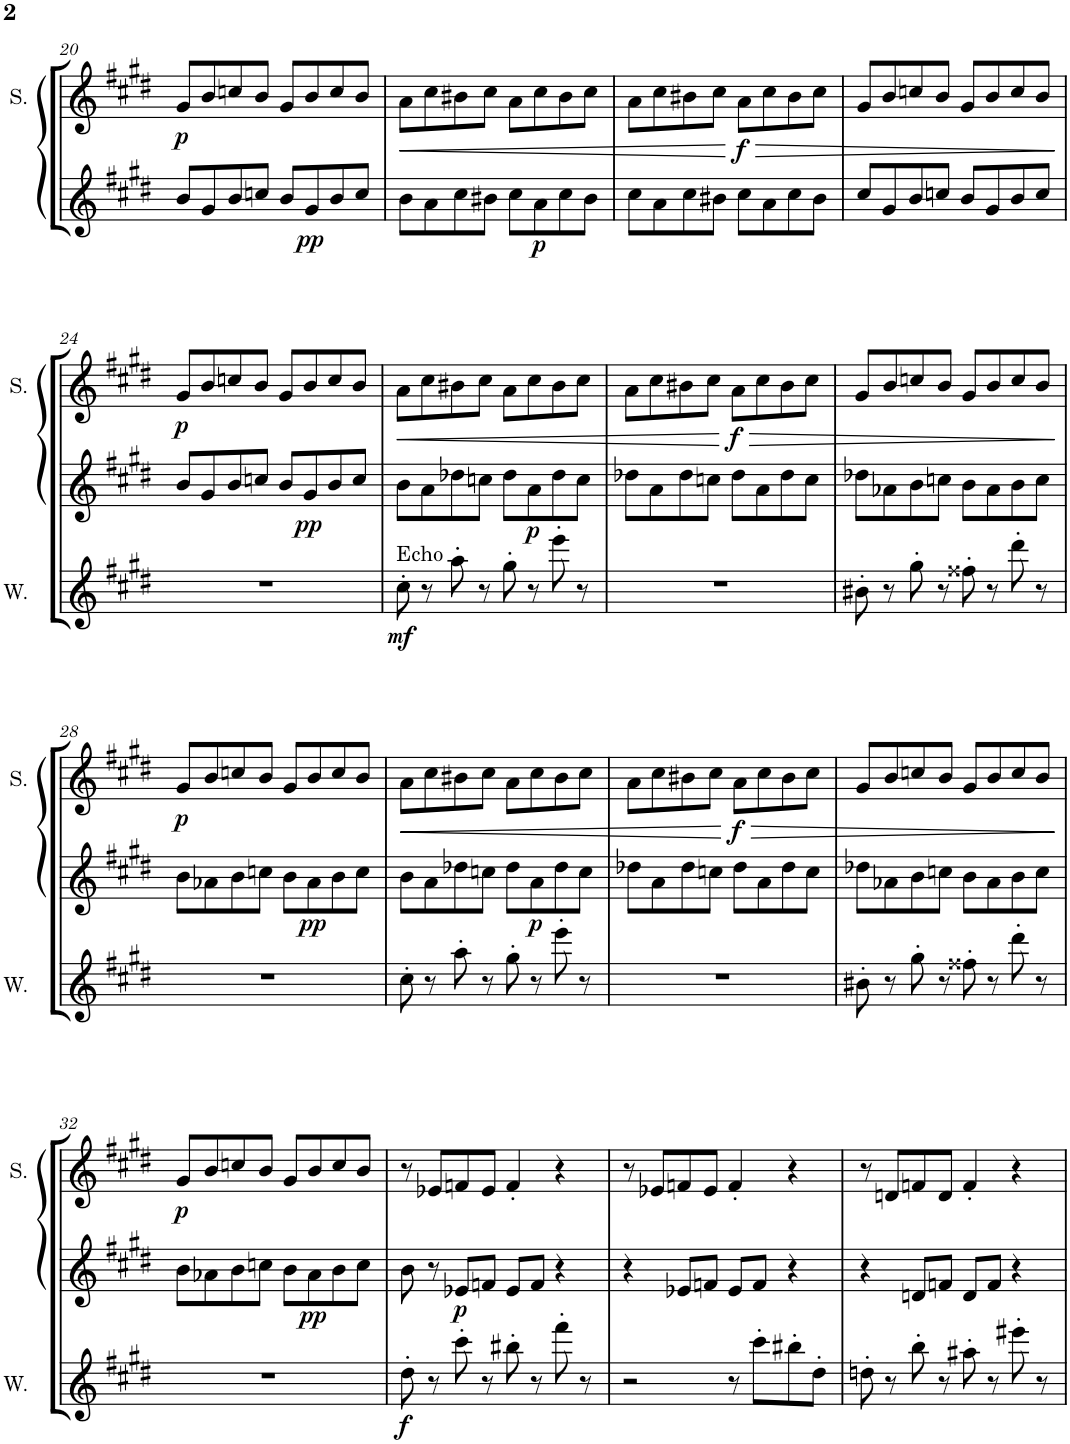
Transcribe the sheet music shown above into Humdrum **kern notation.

**kern	**dynam	**kern	**dynam	**kern	**dynam	**kern	**dynam
*part4	*part4	*part3	*part3	*part2	*part2	*part1	*part1
*staff4	*staff4	*staff3	*staff3	*staff2	*staff2	*staff1	*staff1
*I"Square Synthesizer	*	*I"Wave	*	*I"Square Synthesizer	*	*I"Square	*
*	*	*I'W.	*	*	*	*I'S.	*
!!LO:PB:g=z
*clefG2	*	*clefG2	*	*clefG2	*	*clefG2	*
*k[f#c#g#d#]	*	*k[f#c#g#d#]	*	*k[f#c#g#d#]	*	*k[f#c#g#d#]	*
*M4/4	*	*M4/4	*	*M4/4	*	*M4/4	*
*met(c)	*	*met(c)	*	*met(c)	*	*met(c)	*
=20	=20	=20	=20	=20	=20	=20	=20
!	!	!	!	!	!	!	!LO:DY:b
1r	.	1r	.	8b/L	.	8g#/L	p
.	.	.	.	8g#/	.	8b/	.
.	.	.	.	8b/	.	8ccn/	.
.	.	.	.	8ccn/J	.	8b/J	.
.	.	.	.	8b/L	.	8g#/L	.
!	!	!	!	!	!LO:DY:b	!	!
.	.	.	.	8g#/	pp	8b/	.
.	.	.	.	8b/	.	8cc/	.
.	.	.	.	8cc/J	.	8b/J	.
=21	=21	=21	=21	=21	=21	=21	=21
!	!	!	!	!	!	!	!LO:HP:b
1r	.	1r	.	8b\L	.	8a\L	<
.	.	.	.	8a\	.	8cc#\	.
.	.	.	.	8cc#\	.	8b#X\	.
.	.	.	.	8b#X\J	.	8cc#\J	.
.	.	.	.	8cc#\L	.	8a\L	.
!	!	!	!	!	!LO:DY:b	!	!
.	.	.	.	8a\	p	8cc#\	.
.	.	.	.	8cc#\	.	8b#\	.
.	.	.	.	8b#\J	.	8cc#\J	.
=22	=22	=22	=22	=22	=22	=22	=22
1r	.	1r	.	8cc#\L	.	8a\L	.
.	.	.	.	8a\	.	8cc#\	.
.	.	.	.	8cc#\	.	8b#X\	.
.	.	.	.	8b#X\J	.	8cc#\J	.
!	!	!	!	!	!	!	!LO:HP:n=1:b
!	!	!	!	!	!	!	!LO:DY:n=1:b
.	.	.	.	8cc#\L	.	8a\L	[ > f
.	.	.	.	8a\	.	8cc#\	.
.	.	.	.	8cc#\	.	8b#\	.
.	.	.	.	8b#\J	.	8cc#\J	.
=23	=23	=23	=23	=23	=23	=23	=23
1r	.	1r	.	8cc#/L	.	8g#/L	.
.	.	.	.	8g#/	.	8b/	.
.	.	.	.	8b/	.	8ccn/	.
.	.	.	.	8ccn/J	.	8b/J	.
.	.	.	.	8b/L	.	8g#/L	.
.	.	.	.	8g#/	.	8b/	.
.	.	.	.	8b/	.	8cc/	.
.	.	.	.	8cc/J	.	8b/J	.
.	.	.	.	.	.	.	]
!!LO:LB:g=z
=24	=24	=24	=24	=24	=24	=24	=24
!	!	!	!	!	!	!	!LO:DY:b
1r	.	1r	.	8b/L	.	8g#/L	p
.	.	.	.	8g#/	.	8b/	.
.	.	.	.	8b/	.	8ccn/	.
.	.	.	.	8ccn/J	.	8b/J	.
.	.	.	.	8b/L	.	8g#/L	.
!	!	!	!	!	!LO:DY:b	!	!
.	.	.	.	8g#/	pp	8b/	.
.	.	.	.	8b/	.	8cc/	.
.	.	.	.	8cc/J	.	8b/J	.
=25	=25	=25	=25	=25	=25	=25	=25
*Xbrackettup	*	*	*	*	*	*	*
!	!	!LO:TX:a:t=Echo	!	!	!	!	!
!	!	!	!LO:DY:b	!	!	!	!LO:HP:b
12r	.	8cc#'\	mf	8b\L	.	8a\L	<
!	!LO:DY:b	!	!	!	!	!	!
24cc#	mp	.	.	.	.	.	.
8r	.	8r	.	8a\	.	8cc#\	.
12r	.	8aa'\	.	8dd-X\	.	8b#X\	.
24aa	.	.	.	.	.	.	.
8r	.	8r	.	8ccn\J	.	8cc#\J	.
12r	.	8gg#'\	.	8dd-\L	.	8a\L	.
24gg#	.	.	.	.	.	.	.
!	!	!	!	!	!LO:DY:b	!	!
8r	.	8r	.	8a\	p	8cc#\	.
12r	.	8eee'\	.	8dd-\	.	8b#\	.
24eee	.	.	.	.	.	.	.
8r	.	8r	.	8cc\J	.	8cc#\J	.
=26	=26	=26	=26	=26	=26	=26	=26
1r	.	1r	.	8dd-X\L	.	8a\L	.
.	.	.	.	8a\	.	8cc#\	.
.	.	.	.	8dd-\	.	8b#X\	.
.	.	.	.	8ccn\J	.	8cc#\J	.
!	!	!	!	!	!	!	!LO:HP:n=1:b
!	!	!	!	!	!	!	!LO:DY:n=1:b
.	.	.	.	8dd-\L	.	8a\L	[ > f
.	.	.	.	8a\	.	8cc#\	.
.	.	.	.	8dd-\	.	8b#\	.
.	.	.	.	8cc\J	.	8cc#\J	.
=27	=27	=27	=27	=27	=27	=27	=27
12r	.	8b#X'\	.	8dd-X\L	.	8g#/L	.
24ccn	.	.	.	.	.	.	.
8r	.	8r	.	8a-X\	.	8b/	.
12r	.	8gg#'\	.	8b\	.	8ccn/	.
24aa-X	.	.	.	.	.	.	.
8r	.	8r	.	8ccn\J	.	8b/J	.
12r	.	8ff##X'\	.	8b\L	.	8g#/L	.
24ggn	.	.	.	.	.	.	.
8r	.	8r	.	8a-\	.	8b/	.
12r	.	8ddd#'\	.	8b\	.	8cc/	.
24eee-X	.	.	.	.	.	.	.
8r	.	8r	.	8cc\J	.	8b/J	.
.	.	.	.	.	.	.	]
!!LO:LB:g=z
=28	=28	=28	=28	=28	=28	=28	=28
!	!	!	!	!	!	!	!LO:DY:b
1r	.	1r	.	8b\L	.	8g#/L	p
.	.	.	.	8a-X\	.	8b/	.
.	.	.	.	8b\	.	8ccn/	.
.	.	.	.	8ccn\J	.	8b/J	.
.	.	.	.	8b\L	.	8g#/L	.
!	!	!	!	!	!LO:DY:b	!	!
.	.	.	.	8a-\	pp	8b/	.
.	.	.	.	8b\	.	8cc/	.
.	.	.	.	8cc\J	.	8b/J	.
=29	=29	=29	=29	=29	=29	=29	=29
!	!	!	!	!	!	!	!LO:HP:b
12r	.	8cc#'\	.	8b\L	.	8a\L	<
24cc#	.	.	.	.	.	.	.
8r	.	8r	.	8a\	.	8cc#\	.
12r	.	8aa'\	.	8dd-X\	.	8b#X\	.
24aa	.	.	.	.	.	.	.
8r	.	8r	.	8ccn\J	.	8cc#\J	.
12r	.	8gg#'\	.	8dd-\L	.	8a\L	.
24gg#	.	.	.	.	.	.	.
!	!	!	!	!	!LO:DY:b	!	!
8r	.	8r	.	8a\	p	8cc#\	.
12r	.	8eee'\	.	8dd-\	.	8b#\	.
24eee	.	.	.	.	.	.	.
8r	.	8r	.	8cc\J	.	8cc#\J	.
=30	=30	=30	=30	=30	=30	=30	=30
1r	.	1r	.	8dd-X\L	.	8a\L	.
.	.	.	.	8a\	.	8cc#\	.
.	.	.	.	8dd-\	.	8b#X\	.
.	.	.	.	8ccn\J	.	8cc#\J	.
!	!	!	!	!	!	!	!LO:HP:n=1:b
!	!	!	!	!	!	!	!LO:DY:n=1:b
.	.	.	.	8dd-\L	.	8a\L	[ > f
.	.	.	.	8a\	.	8cc#\	.
.	.	.	.	8dd-\	.	8b#\	.
.	.	.	.	8cc\J	.	8cc#\J	.
=31	=31	=31	=31	=31	=31	=31	=31
12r	.	8b#X'\	.	8dd-X\L	.	8g#/L	.
24ccn	.	.	.	.	.	.	.
8r	.	8r	.	8a-X\	.	8b/	.
12r	.	8gg#'\	.	8b\	.	8ccn/	.
24aa-X	.	.	.	.	.	.	.
8r	.	8r	.	8ccn\J	.	8b/J	.
12r	.	8ff##X'\	.	8b\L	.	8g#/L	.
24ggn	.	.	.	.	.	.	.
8r	.	8r	.	8a-\	.	8b/	.
12r	.	8ddd#'\	.	8b\	.	8cc/	.
24eee-X	.	.	.	.	.	.	.
8r	.	8r	.	8cc\J	.	8b/J	.
.	.	.	.	.	.	.	]
!!LO:LB:g=z
=32	=32	=32	=32	=32	=32	=32	=32
!	!	!	!	!	!	!	!LO:DY:b
1r	.	1r	.	8b\L	.	8g#/L	p
.	.	.	.	8a-X\	.	8b/	.
.	.	.	.	8b\	.	8ccn/	.
.	.	.	.	8ccn\J	.	8b/J	.
.	.	.	.	8b\L	.	8g#/L	.
!	!	!	!	!	!LO:DY:b	!	!
.	.	.	.	8a-\	pp	8b/	.
.	.	.	.	8b\	.	8cc/	.
.	.	.	.	8cc\J	.	8b/J	.
=33	=33	=33	=33	=33	=33	=33	=33
!	!	!	!LO:DY:b	!	!	!	!
12r	.	8dd#'\	f	8b\	.	8r	.
!	!LO:DY:b	!	!	!	!	!	!
24ee-X	mf	.	.	.	.	.	.
8r	.	8r	.	8r	.	8e-X/L	.
!	!	!	!	!	!LO:DY:b	!	!
12r	.	8ccc#'\	.	8e-X/L	p	8fn/	.
24ddd-X	.	.	.	.	.	.	.
8r	.	8r	.	8fn/J	.	8e-/J	.
12r	.	8bb#X'\	.	8e-/L	.	4f'/	.
24cccn	.	.	.	.	.	.	.
8r	.	8r	.	8f/J	.	.	.
12r	.	8fff#'\	.	4r	.	4r	.
24ggg-X	.	.	.	.	.	.	.
8r	.	8r	.	.	.	.	.
=34	=34	=34	=34	=34	=34	=34	=34
2r	.	2r	.	4r	.	8r	.
.	.	.	.	.	.	8e-X/L	.
.	.	.	.	8e-X/L	.	8fn/	.
.	.	.	.	8fn/J	.	8e-/J	.
8r	.	8r	.	8e-/L	.	4f'/	.
12r	.	8ccc#'\L	.	8f/J	.	.	.
24ddd-X	.	.	.	.	.	.	.
12r	.	8bb#X'\	.	4r	.	4r	.
24cccn	.	.	.	.	.	.	.
12r	.	8dd#'\J	.	.	.	.	.
24ee-X	.	.	.	.	.	.	.
=35	=35	=35	=35	=35	=35	=35	=35
12r	.	8ddn'\	.	4r	.	8r	.
24ddn	.	.	.	.	.	.	.
8r	.	8r	.	.	.	8dn/L	.
12r	.	8bb'\	.	8dn/L	.	8fn/	.
24bb	.	.	.	.	.	.	.
8r	.	8r	.	8fn/J	.	8d/J	.
12r	.	8aa#X'\	.	8d/L	.	4f'/	.
24aa#X	.	.	.	.	.	.	.
8r	.	8r	.	8f/J	.	.	.
12r	.	8eee#X'\	.	4r	.	4r	.
24fffn	.	.	.	.	.	.	.
8r	.	8r	.	.	.	.	.
=	=	=	=	=	=	=	=
*-	*-	*-	*-	*-	*-	*-	*-
